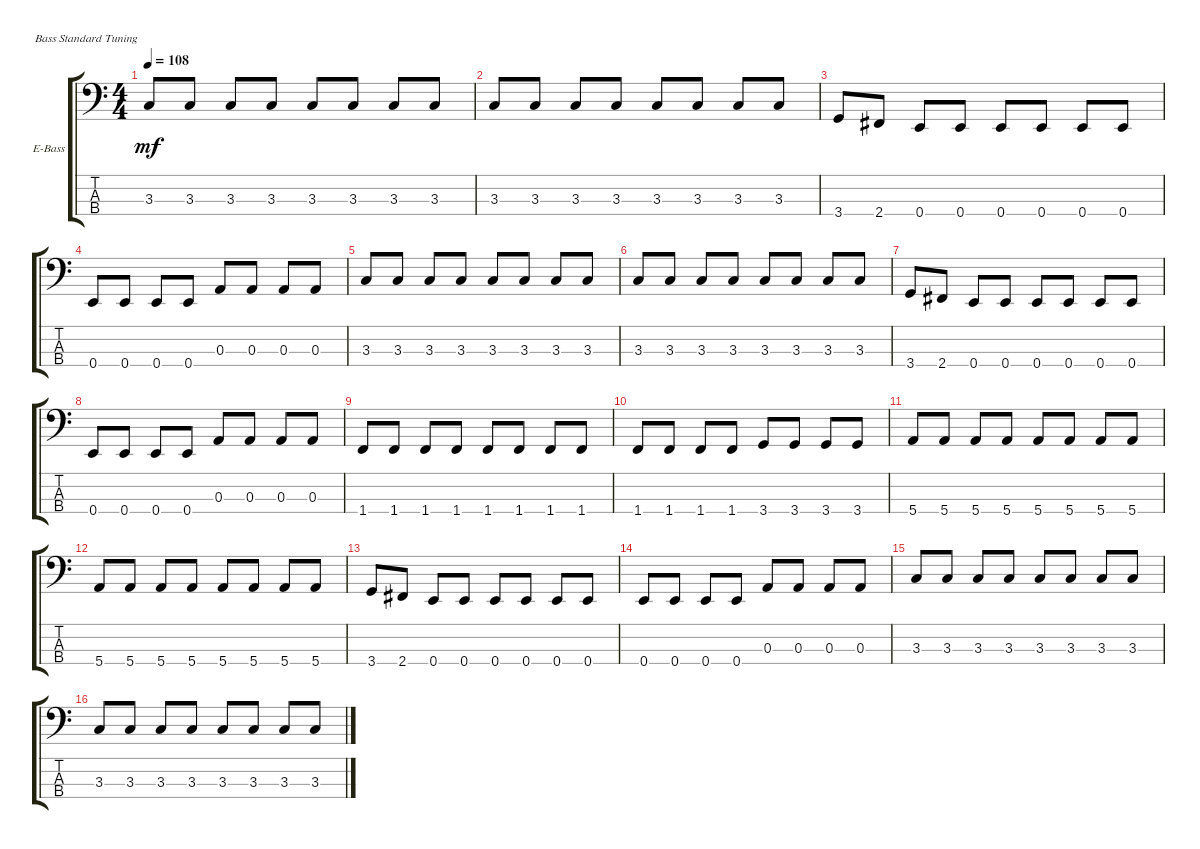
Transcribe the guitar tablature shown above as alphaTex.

\bracketExtendMode groupsimilarinstruments
\firstSystemTrackNameOrientation horizontal
\otherSystemsTrackNameOrientation horizontal
\track ("Electric Bass" "E-Bass") {instrument electricbassfinger}
\staff {score tabs}
\tuning (G2 D2 A1 E1)
\ts (4 4)
\tempo 108
\clef f4
\ks c
3.3.8{dy mf} 3.3.8 3.3.8 3.3.8 3.3.8 3.3.8 3.3.8 3.3.8 |
3.3.8 3.3.8 3.3.8 3.3.8 3.3.8 3.3.8 3.3.8 3.3.8 |
3.4.8 2.4.8 0.4.8 0.4.8 0.4.8 0.4.8 0.4.8 0.4.8 |
0.4.8 0.4.8 0.4.8 0.4.8 0.3.8 0.3.8 0.3.8 0.3.8 |
3.3.8 3.3.8 3.3.8 3.3.8 3.3.8 3.3.8 3.3.8 3.3.8 |
3.3.8 3.3.8 3.3.8 3.3.8 3.3.8 3.3.8 3.3.8 3.3.8 |
3.4.8 2.4.8 0.4.8 0.4.8 0.4.8 0.4.8 0.4.8 0.4.8 |
0.4.8 0.4.8 0.4.8 0.4.8 0.3.8 0.3.8 0.3.8 0.3.8 |
1.4.8 1.4.8 1.4.8 1.4.8 1.4.8 1.4.8 1.4.8 1.4.8 |
1.4.8 1.4.8 1.4.8 1.4.8 3.4.8 3.4.8 3.4.8 3.4.8 |
5.4.8 5.4.8 5.4.8 5.4.8 5.4.8 5.4.8 5.4.8 5.4.8 |
5.4.8 5.4.8 5.4.8 5.4.8 5.4.8 5.4.8 5.4.8 5.4.8 |
3.4.8 2.4.8 0.4.8 0.4.8 0.4.8 0.4.8 0.4.8 0.4.8 |
0.4.8 0.4.8 0.4.8 0.4.8 0.3.8 0.3.8 0.3.8 0.3.8 |
3.3.8 3.3.8 3.3.8 3.3.8 3.3.8 3.3.8 3.3.8 3.3.8 |
3.3.8 3.3.8 3.3.8 3.3.8 3.3.8 3.3.8 3.3.8 3.3.8
